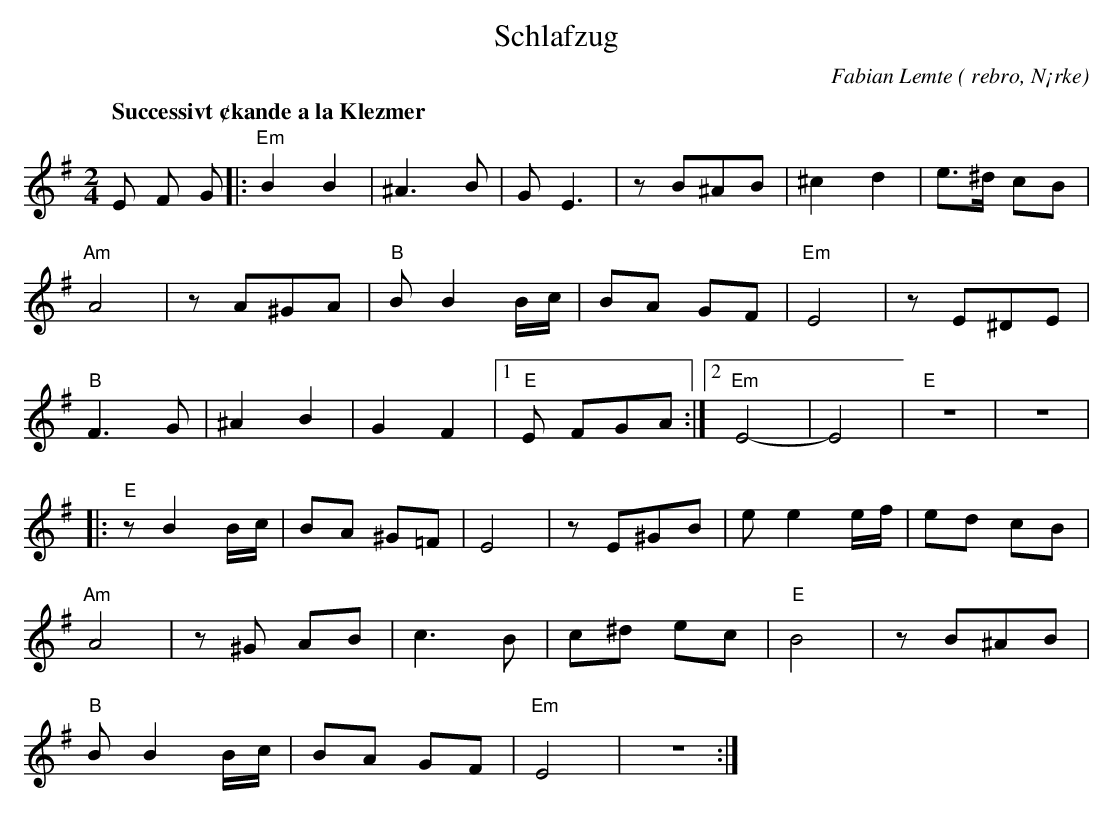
X:1
T:Schlafzug
O: rebro, N¡rke
C:Fabian Lemte
Q:"Successivt ¢kande a la Klezmer"
M:2/4
L:1/8
K:Em
E F G |:"Em" B2 B2 | ^A3B | GE3 | zB^AB | ^c2 d2 | e>^d cB |
"Am" A4 | zA^GA |"B" B B2 B/2c/2 | BA GF |"Em" E4 | zE^DE |
"B" F3G | ^A2 B2 | G2 F2 |1"E" E FGA :|2"Em" E4- | E4 |"E" z4 | z4 |
|:"E" zB2 B/2c/2 | BA ^G=F | E4 | zE^GB | e e2 e/2f/2| ed cB |
"Am" A4 | z^G AB | c3B | c^d ec |"E" B4 | zB^AB |
"B" B B2 B/2c/2 | BA GF |"Em" E4 | z4 :|
